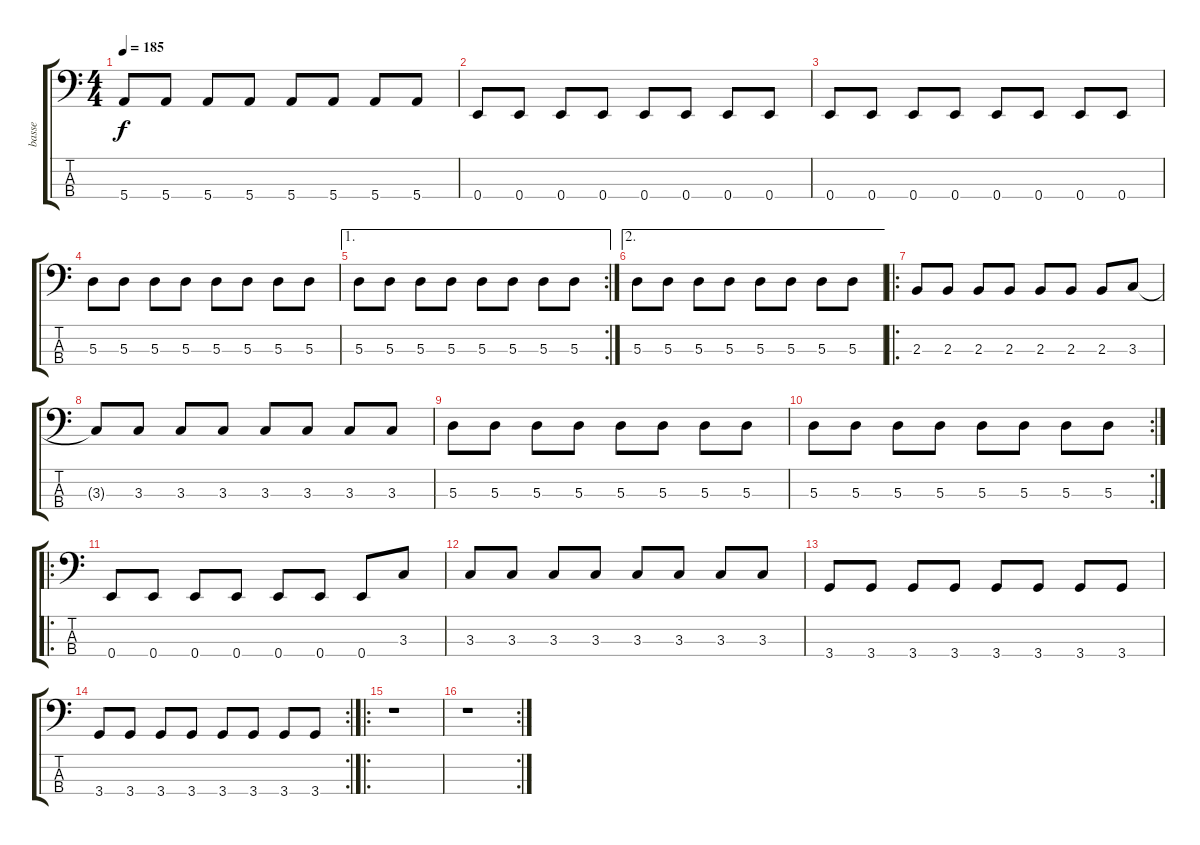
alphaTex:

\track ("basse" "basse") {instrument electricbassfinger}
\staff {score tabs}
\tuning (G2 D2 A1 E1) {hide}
\ts (4 4)
\tempo 185
\clef f4
\ks c
5.4.8{dy f} 5.4.8 5.4.8 5.4.8 5.4.8 5.4.8 5.4.8 5.4.8 |
0.4.8 0.4.8 0.4.8 0.4.8 0.4.8 0.4.8 0.4.8 0.4.8 |
0.4.8 0.4.8 0.4.8 0.4.8 0.4.8 0.4.8 0.4.8 0.4.8 |
5.3.8 5.3.8 5.3.8 5.3.8 5.3.8 5.3.8 5.3.8 5.3.8 |
\ae 1
\rc 2
5.3.8 5.3.8 5.3.8 5.3.8 5.3.8 5.3.8 5.3.8 5.3.8 |
\ae 2
5.3.8 5.3.8 5.3.8 5.3.8 5.3.8 5.3.8 5.3.8 5.3.8 |
\ro
2.3.8 2.3.8 2.3.8 2.3.8 2.3.8 2.3.8 2.3.8 3.3.8 |
3.3{t}.8 3.3.8 3.3.8 3.3.8 3.3.8 3.3.8 3.3.8 3.3.8 |
5.3.8 5.3.8 5.3.8 5.3.8 5.3.8 5.3.8 5.3.8 5.3.8 |
\rc 2
5.3.8 5.3.8 5.3.8 5.3.8 5.3.8 5.3.8 5.3.8 5.3.8 |
\ro
0.4.8 0.4.8 0.4.8 0.4.8 0.4.8 0.4.8 0.4.8 3.3.8 |
3.3.8 3.3.8 3.3.8 3.3.8 3.3.8 3.3.8 3.3.8 3.3.8 |
3.4.8 3.4.8 3.4.8 3.4.8 3.4.8 3.4.8 3.4.8 3.4.8 |
\rc 2
3.4.8 3.4.8 3.4.8 3.4.8 3.4.8 3.4.8 3.4.8 3.4.8 |
\ro
r.1 |
\rc 2
r.1
